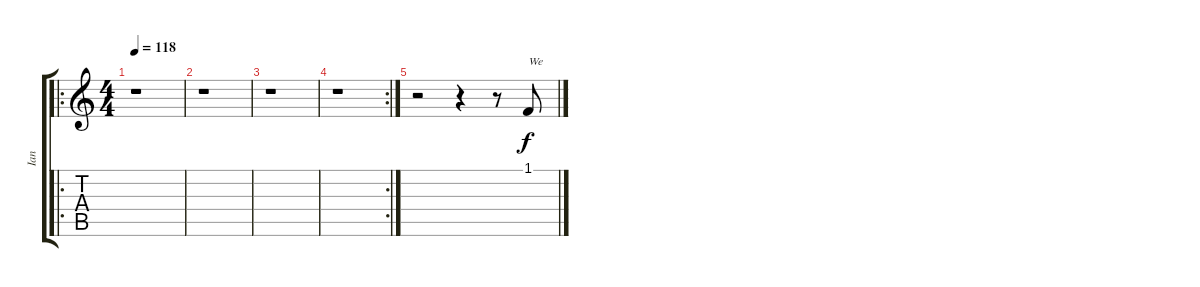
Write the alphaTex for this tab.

\track ("Ian" "Ian") {instrument lead5charang}
\staff {score tabs}
\tuning (E4 B3 G3 D3 A2 E2) {hide}
\ro
\ts (4 4)
\tempo 118
\clef g2
\ks c
r.1{dy f instrument lead5charang} |
r.1 |
r.1 |
\rc 2
r.1 |
r.2 r.4 r.8 1.1.8{txt "We"}
